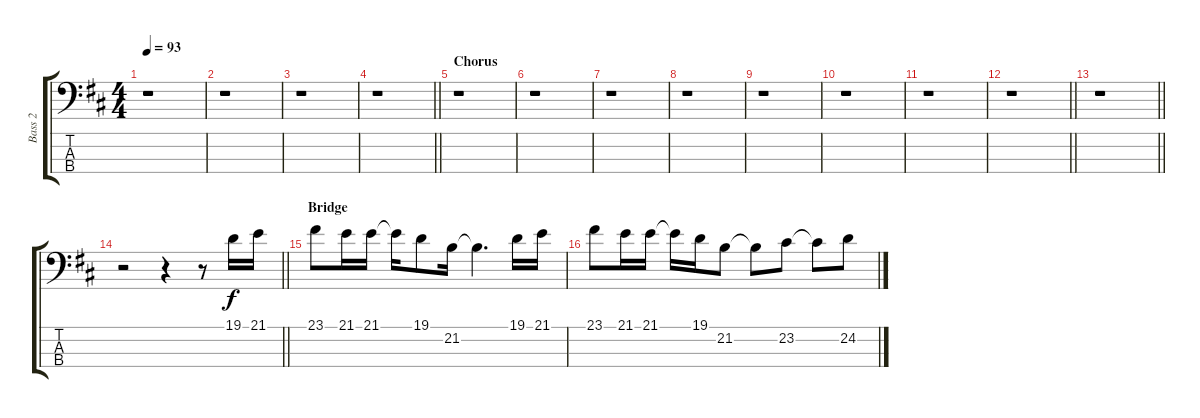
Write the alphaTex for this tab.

\track ("Bass 2" "Bass 2") {instrument stringensemble1}
\staff {score tabs}
\tuning (G2 D2 A1 E1) {hide}
\ts (4 4)
\tempo 93
\clef f4
\ks d
r.1{dy f} |
r.1 |
r.1 |
\barLineRight lightlight
r.1 |
\section ("" "Chorus")
r.1 |
r.1 |
r.1 |
r.1 |
r.1 |
r.1 |
r.1 |
\barLineRight lightlight
r.1 |
\barLineRight lightlight
r.1 |
\barLineRight lightlight
r.2 r.4 r.8 19.1.16 21.1.16 |
\section ("" "Bridge")
23.1.8 21.1.16 21.1.16 21.1{t}.16 19.1.8 21.2.16 21.2{t}.4{d} 19.1.16 21.1.16 |
23.1.8 21.1.16 21.1.16 21.1{t}.16 19.1.16 21.2.8 21.2{t}.8 23.2.8 23.2{t}.8 24.2.8
